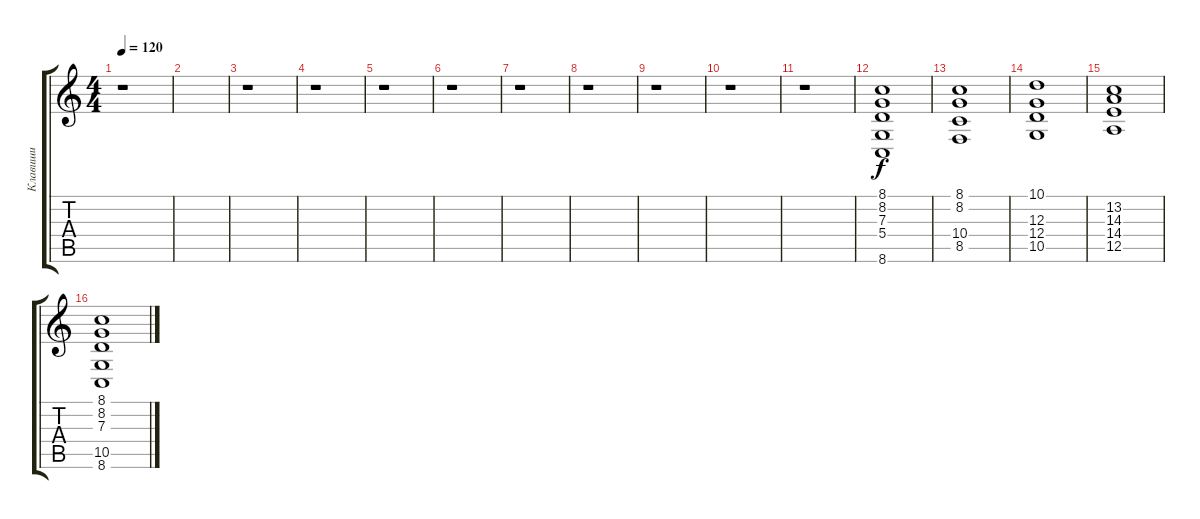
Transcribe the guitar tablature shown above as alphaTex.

\track ("Клавиши" "Клавиши") {instrument synthstrings1}
\staff {score tabs}
\tuning (E4 B3 G3 D3 A2 E2) {hide}
\ts (4 4)
\tempo 120
\clef g2
\ks c
r.1{dy f} |
|
r.1 |
r.1 |
r.1 |
r.1 |
r.1 |
r.1 |
r.1 |
r.1 |
r.1 |
(8.1 8.2 7.3 5.4 8.6).1 |
(8.1 8.2 10.4 8.5).1 |
(10.1 12.3 12.4 10.5).1 |
(13.2 14.3 14.4 12.5).1 |
(8.1 8.2 7.3 10.5 8.6).1
